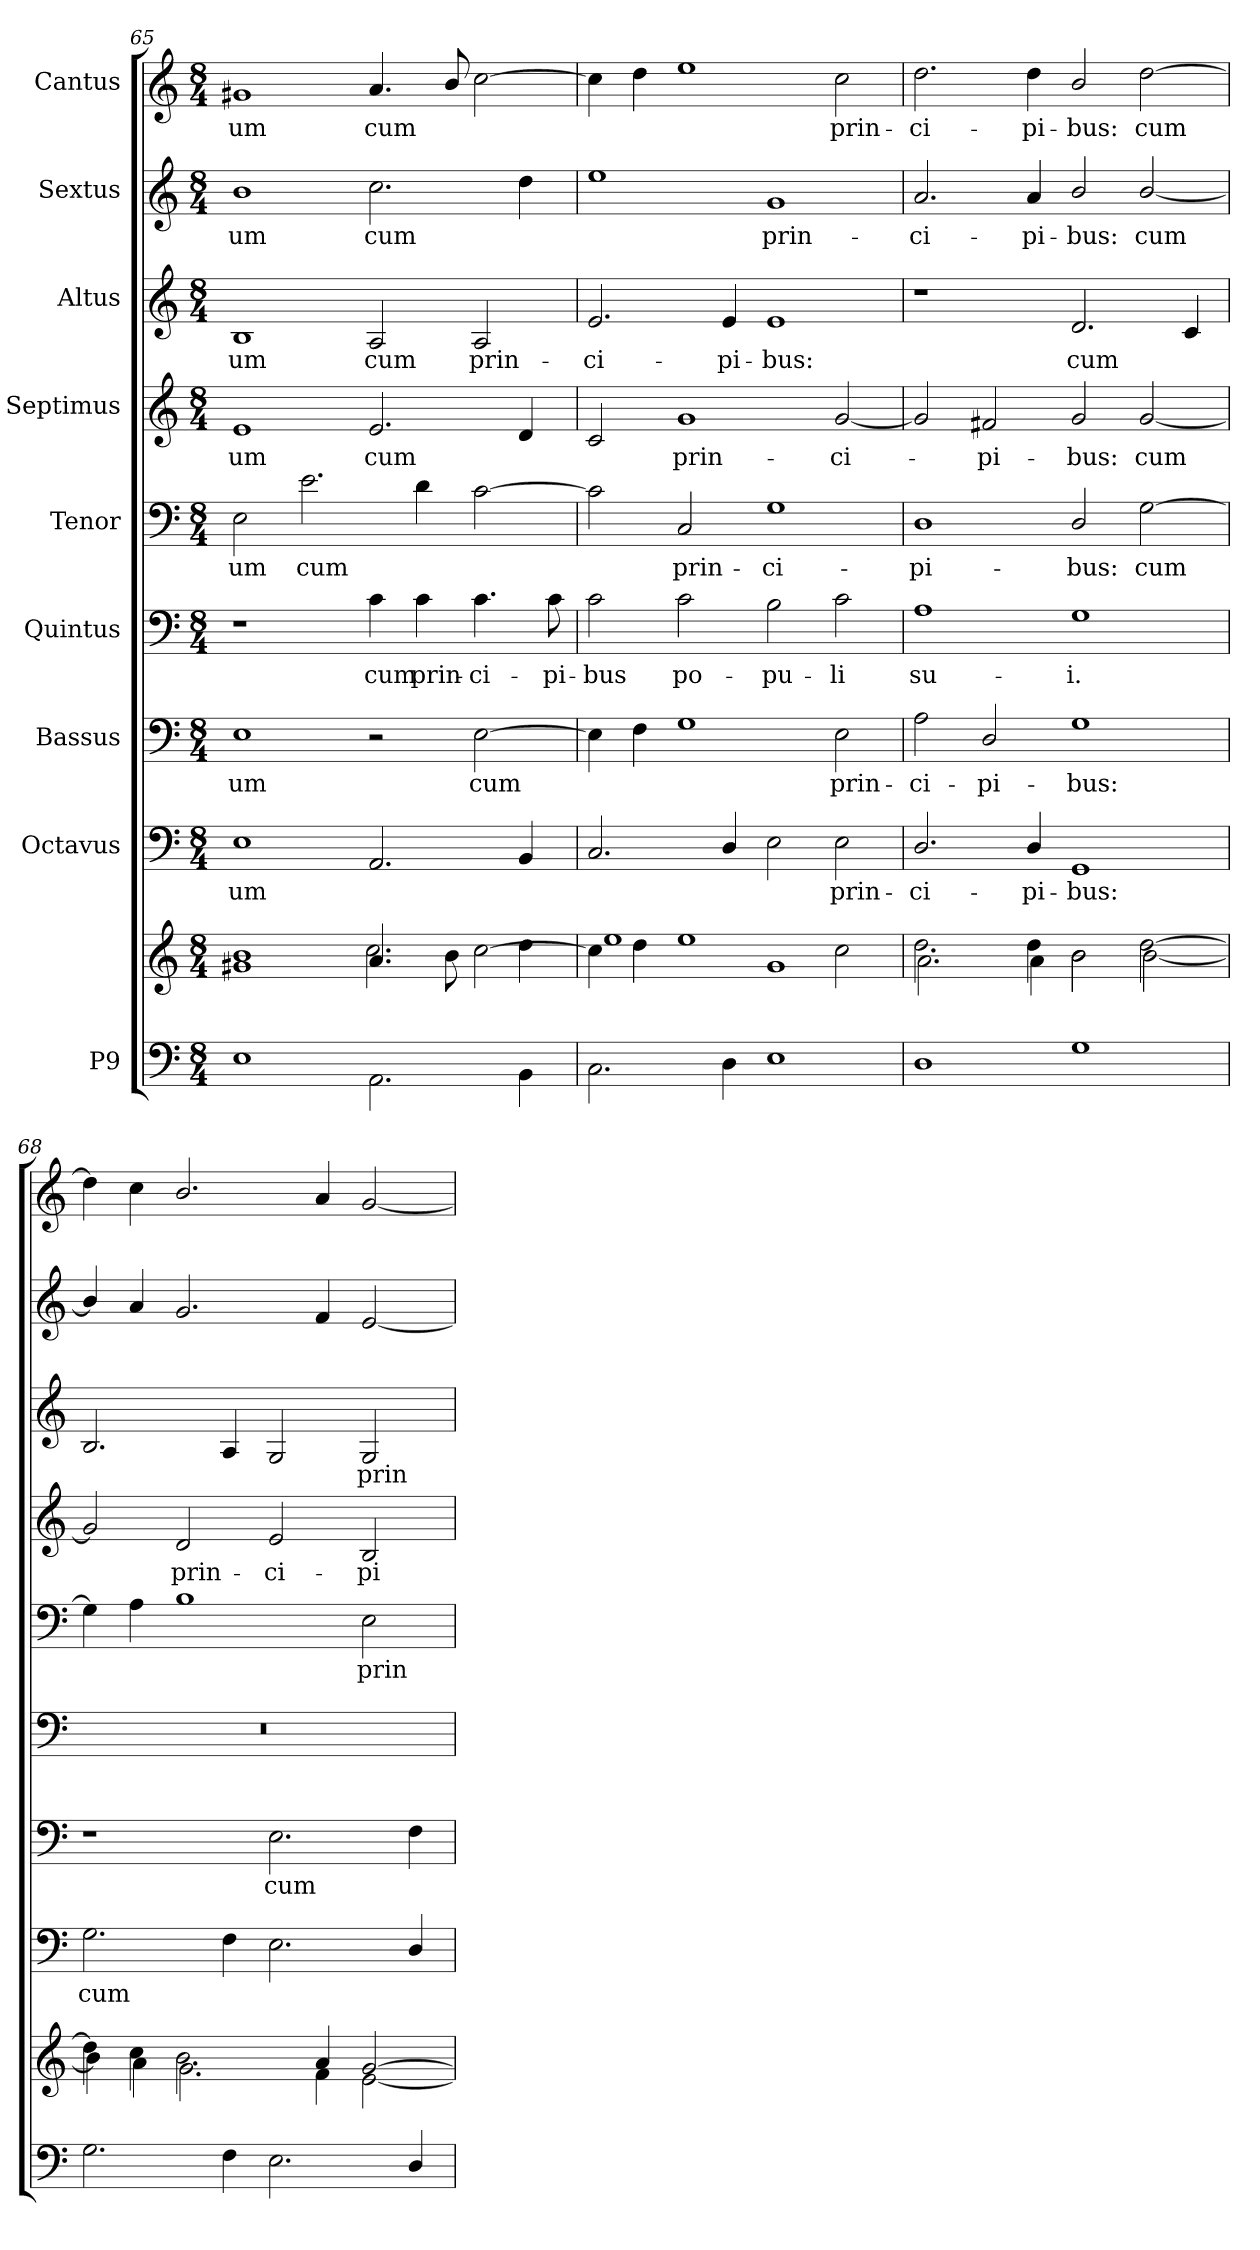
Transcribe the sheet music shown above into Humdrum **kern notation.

**kern	**kern	**kern	**text	**kern	**text	**kern	**text	**kern	**text	**kern	**text	**kern	**text	**kern	**text	**kern	**text
*part9	*part9	*part8	*part8	*part7	*part7	*part6	*part6	*part5	*part5	*part4	*part4	*part3	*part3	*part2	*part2	*part1	*part1
*staff10	*staff9	*staff8	*staff8	*staff7	*staff7	*staff6	*staff6	*staff5	*staff5	*staff4	*staff4	*staff3	*staff3	*staff2	*staff2	*staff1	*staff1
*I"P9	*	*I"Octavus	*	*I"Bassus	*	*I"Quintus	*	*I"Tenor	*	*I"Septimus	*	*I"Altus	*	*I"Sextus	*	*I"Cantus	*
*clefF4	*clefG2	*clefF4	*	*clefF4	*	*clefF4	*	*clefF4	*	*clefG2	*	*clefG2	*	*clefG2	*	*clefG2	*
*k[]	*k[]	*k[]	*	*k[]	*	*k[]	*	*k[]	*	*k[]	*	*k[]	*	*k[]	*	*k[]	*
*M8/4	*M8/4	*M8/4	*	*M8/4	*	*M8/4	*	*M8/4	*	*M8/4	*	*M8/4	*	*M8/4	*	*M8/4	*
=65	=65	=65	=65	=65	=65	=65	=65	=65	=65	=65	=65	=65	=65	=65	=65	=65	=65
*^	*^	*	*	*	*	*	*	*	*	*	*	*	*	*	*	*	*
!	!	!	!	!	!LO:LY:b	!	!LO:LY:b	!	!	!	!LO:LY:b	!	!LO:LY:b	!	!LO:LY:b	!	!LO:LY:b	!	!LO:LY:b
0ryy	1E	1g#X	1b	1E	-um	1E	-um	1r	.	2E\	-um	1e	-um	1B	-um	1b	-um	1g#X	-um
!	!	!	!	!	!	!	!	!	!	!	!LO:LY:b	!	!	!	!	!	!	!	!
.	.	.	.	.	.	.	.	.	.	2.e\	cum	.	.	.	.	.	.	.	.
!	!	!	!	!	!	!	!	!	!LO:LY:b	!	!	!	!LO:LY:b	!	!LO:LY:b	!	!LO:LY:b	!	!LO:LY:b
.	2.AA\	4.a/	2.cc\	2.AA/	.	2r	.	4c\	cum	.	.	2.e/	cum	2A/	cum	2.cc\	cum	4.a/	cum
!	!	!	!	!	!	!	!	!	!LO:LY:b	!	!	!	!	!	!	!	!	!	!
.	.	.	.	.	.	.	.	4c\	prin-	4d\	.	.	.	.	.	.	.	.	.
.	.	8b\	.	.	.	.	.	.	.	.	.	.	.	.	.	.	.	8b/	.
!	!	!	!	!	!	!	!LO:LY:b	!	!LO:LY:b	!	!	!	!	!	!LO:LY:b	!	!	!	!
.	.	[2cc\	.	.	.	[2E\	cum	4.c\	-ci-	[2c\	.	.	.	2A/	prin-	.	.	[2cc\	.
.	4BB\	.	4dd\	4BB/	.	.	.	.	.	.	.	4d/	.	.	.	4dd\	.	.	.
!	!	!	!	!	!	!	!	!	!LO:LY:b	!	!	!	!	!	!	!	!	!	!
.	.	.	.	.	.	.	.	8c\	-pi-	.	.	.	.	.	.	.	.	.	.
=66	=66	=66	=66	=66	=66	=66	=66	=66	=66	=66	=66	=66	=66	=66	=66	=66	=66	=66	=66
!	!	!	!	!	!	!	!	!	!LO:LY:b	!	!	!	!	!	!LO:LY:b	!	!	!	!
0ryy	2.C\	4cc\]	1ee	2.C/	.	4E\]	.	2c\	-bus	2c\]	.	2c/	.	2.e/	-ci-	1ee	.	4cc\]	.
.	.	4dd\	.	.	.	4F\	.	.	.	.	.	.	.	.	.	.	.	4dd\	.
!	!	!	!	!	!	!	!	!	!LO:LY:b	!	!LO:LY:b	!	!LO:LY:b	!	!	!	!	!	!
.	.	1ee	.	.	.	1G	.	2c\	po-	2C/	prin-	1g	prin-	.	.	.	.	1ee	.
!	!	!	!	!	!	!	!	!	!	!	!	!	!	!	!LO:LY:b	!	!	!	!
.	4D\	.	.	4D/	.	.	.	.	.	.	.	.	.	4e/	-pi-	.	.	.	.
!	!	!	!	!	!	!	!	!	!LO:LY:b	!	!LO:LY:b	!	!	!	!LO:LY:b	!	!LO:LY:b	!	!
.	1E	.	1g	2E\	.	.	.	2B\	-pu-	1G	-ci-	.	.	1e	-bus:	1g	prin-	.	.
!	!	!	!	!	!LO:LY:b	!	!LO:LY:b	!	!LO:LY:b	!	!	!	!LO:LY:b	!	!	!	!	!	!LO:LY:b
.	.	2cc\	.	2E\	prin-	2E\	prin-	2c\	-li	.	.	[2g/	-ci-	.	.	.	.	2cc\	prin-
!!LO:PB:g=z
=67	=67	=67	=67	=67	=67	=67	=67	=67	=67	=67	=67	=67	=67	=67	=67	=67	=67	=67	=67
!	!	!	!	!	!LO:LY:b	!	!LO:LY:b	!	!LO:LY:b	!	!LO:LY:b	!	!	!	!	!	!LO:LY:b	!	!LO:LY:b
0ryy	1D	2.dd\	2.a\	2.D/	-ci-	2A\	-ci-	1A	su-	1D	-pi-	2g/]	.	1r	.	2.a/	-ci-	2.dd\	-ci-
!	!	!	!	!	!	!	!LO:LY:b	!	!	!	!	!	!LO:LY:b	!	!	!	!	!	!
.	.	.	.	.	.	2D/	-pi-	.	.	.	.	2f#X/	-pi-	.	.	.	.	.	.
!	!	!	!	!	!LO:LY:b	!	!	!	!	!	!	!	!	!	!	!	!LO:LY:b	!	!LO:LY:b
.	.	4dd\	4a\	4D/	-pi-	.	.	.	.	.	.	.	.	.	.	4a/	-pi-	4dd\	-pi-
!	!	!	!	!	!LO:LY:b	!	!LO:LY:b	!	!LO:LY:b	!	!LO:LY:b	!	!LO:LY:b	!	!LO:LY:b	!	!LO:LY:b	!	!LO:LY:b
.	1G	2b\	2b\	1GG	-bus:	1G	-bus:	1G	-i.	2D/	-bus:	2g/	-bus:	2.d/	cum	2b/	-bus:	2b/	-bus:
!	!	!	!	!	!	!	!	!	!	!	!LO:LY:b	!	!LO:LY:b	!	!	!	!LO:LY:b	!	!LO:LY:b
.	.	[2dd\	[2b\	.	.	.	.	.	.	[2G\	cum	[2g/	cum	.	.	[2b/	cum	[2dd\	cum
.	.	.	.	.	.	.	.	.	.	.	.	.	.	4c/	.	.	.	.	.
=68	=68	=68	=68	=68	=68	=68	=68	=68	=68	=68	=68	=68	=68	=68	=68	=68	=68	=68	=68
!	!	!	!	!	!LO:LY:b	!	!	!	!	!	!	!	!	!	!	!	!	!	!
0ryy	2.G\	4dd\]	4b\]	2.G\	cum	1r	.	0r	.	4G\]	.	2g/]	.	2.B/	.	4b/]	.	4dd\]	.
.	.	4cc\	4a\	.	.	.	.	.	.	4A\	.	.	.	.	.	4a/	.	4cc\	.
!	!	!	!	!	!	!	!	!	!	!	!	!	!LO:LY:b	!	!	!	!	!	!
.	.	2.b\	2.g\	.	.	.	.	.	.	1B	.	2d/	prin-	.	.	2.g/	.	2.b/	.
.	4F\	.	.	4F\	.	.	.	.	.	.	.	.	.	4A/	.	.	.	.	.
!	!	!	!	!	!	!	!LO:LY:b	!	!	!	!	!	!LO:LY:b	!	!	!	!	!	!
.	2.E\	.	.	2.E\	.	2.E\	cum	.	.	.	.	2e/	-ci-	2G/	.	.	.	.	.
.	.	4a/	4f\	.	.	.	.	.	.	.	.	.	.	.	.	4f/	.	4a/	.
!	!	!	!	!	!	!	!	!	!	!	!LO:LY:b	!	!LO:LY:b	!	!LO:LY:b	!	!	!	!
.	.	[2g/	[2e\	.	.	.	.	.	.	2E\	prin-	2B/	-pi-	2G/	prin-	[2e/	.	[2g/	.
.	4D/	.	.	4D/	.	4F\	.	.	.	.	.	.	.	.	.	.	.	.	.
*v	*v	*	*	*	*	*	*	*	*	*	*	*	*	*	*	*	*	*	*
*	*v	*v	*	*	*	*	*	*	*	*	*	*	*	*	*	*	*	*
=	=	=	=	=	=	=	=	=	=	=	=	=	=	=	=	=	=
*-	*-	*-	*-	*-	*-	*-	*-	*-	*-	*-	*-	*-	*-	*-	*-	*-	*-
